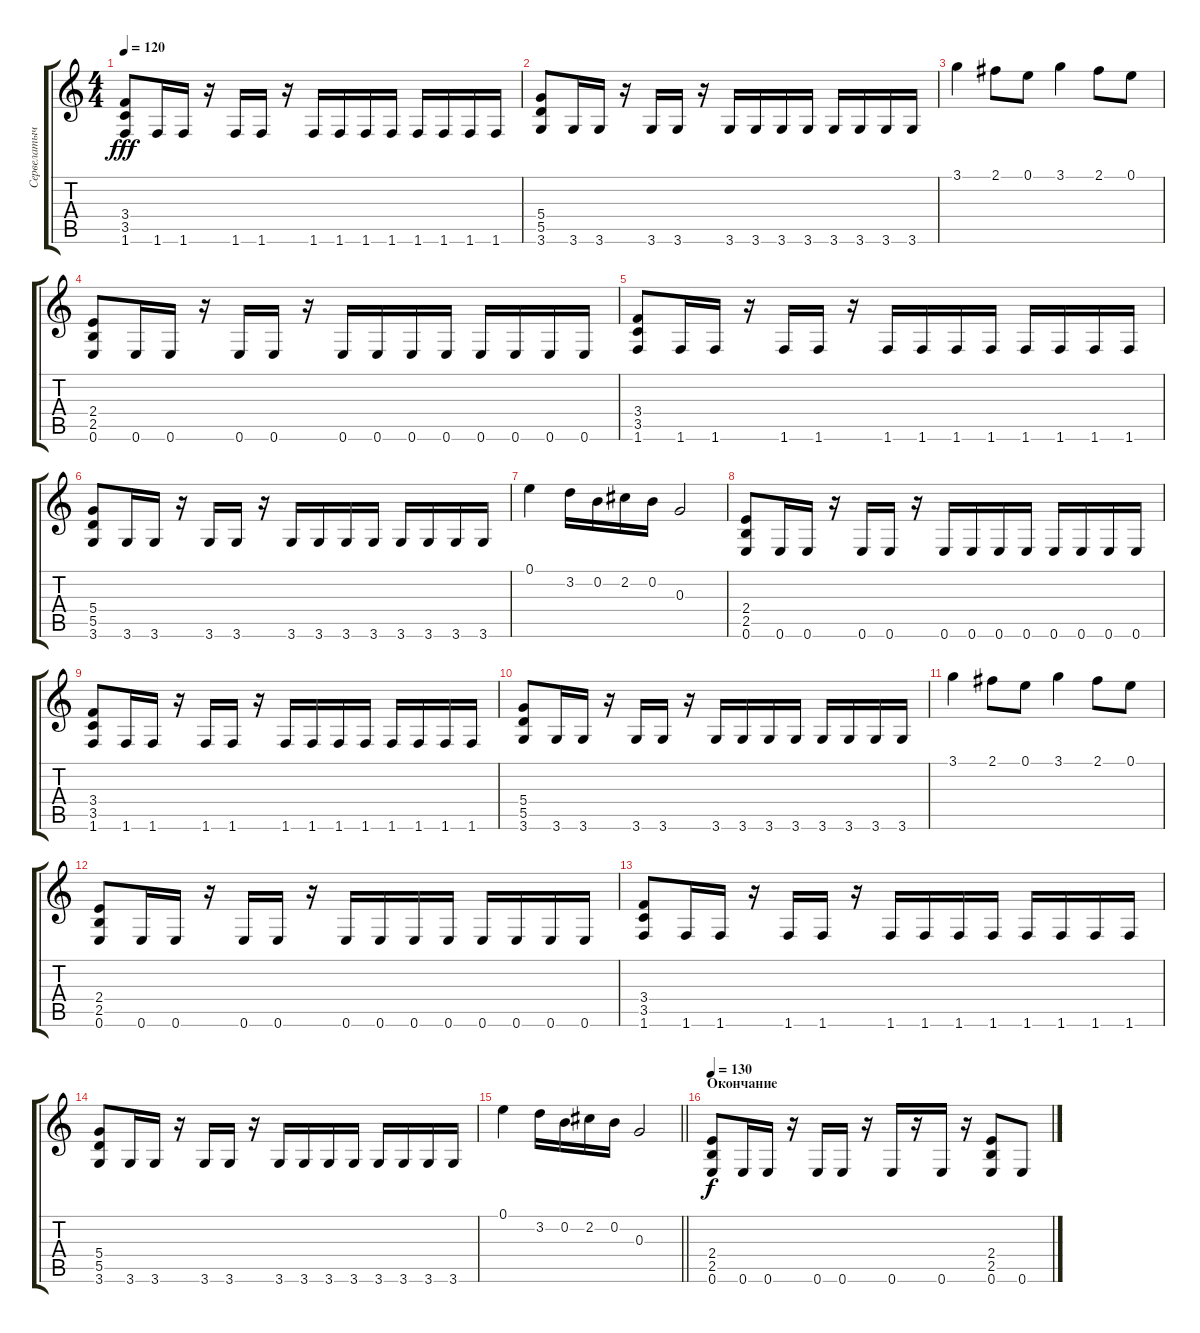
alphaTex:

\track ("Сервелатыч" "Сервелатыч") {instrument distortionguitar}
\staff {score tabs}
\tuning (E4 B3 G3 D3 A2 E2) {hide}
\ts (4 4)
\tempo 120
\clef g2
\ks c
(3.4 3.5 1.6).8{dy fff} 1.6.16 1.6.16 r.16 1.6.16 1.6.16 r.16 1.6.16 1.6.16 1.6.16 1.6.16 1.6.16 1.6.16 1.6.16 1.6.16 |
(5.4 5.5 3.6).8 3.6.16 3.6.16 r.16 3.6.16 3.6.16 r.16 3.6.16 3.6.16 3.6.16 3.6.16 3.6.16 3.6.16 3.6.16 3.6.16 |
3.1.4 2.1.8 0.1.8 3.1.4 2.1.8 0.1.8 |
(2.4 2.5 0.6).8 0.6.16 0.6.16 r.16 0.6.16 0.6.16 r.16 0.6.16 0.6.16 0.6.16 0.6.16 0.6.16 0.6.16 0.6.16 0.6.16 |
(3.4 3.5 1.6).8 1.6.16 1.6.16 r.16 1.6.16 1.6.16 r.16 1.6.16 1.6.16 1.6.16 1.6.16 1.6.16 1.6.16 1.6.16 1.6.16 |
(5.4 5.5 3.6).8 3.6.16 3.6.16 r.16 3.6.16 3.6.16 r.16 3.6.16 3.6.16 3.6.16 3.6.16 3.6.16 3.6.16 3.6.16 3.6.16 |
0.1.4 3.2.16 0.2.16 2.2.16 0.2.16 0.3.2 |
(2.4 2.5 0.6).8 0.6.16 0.6.16 r.16 0.6.16 0.6.16 r.16 0.6.16 0.6.16 0.6.16 0.6.16 0.6.16 0.6.16 0.6.16 0.6.16 |
(3.4 3.5 1.6).8 1.6.16 1.6.16 r.16 1.6.16 1.6.16 r.16 1.6.16 1.6.16 1.6.16 1.6.16 1.6.16 1.6.16 1.6.16 1.6.16 |
(5.4 5.5 3.6).8 3.6.16 3.6.16 r.16 3.6.16 3.6.16 r.16 3.6.16 3.6.16 3.6.16 3.6.16 3.6.16 3.6.16 3.6.16 3.6.16 |
3.1.4 2.1.8 0.1.8 3.1.4 2.1.8 0.1.8 |
(2.4 2.5 0.6).8 0.6.16 0.6.16 r.16 0.6.16 0.6.16 r.16 0.6.16 0.6.16 0.6.16 0.6.16 0.6.16 0.6.16 0.6.16 0.6.16 |
(3.4 3.5 1.6).8 1.6.16 1.6.16 r.16 1.6.16 1.6.16 r.16 1.6.16 1.6.16 1.6.16 1.6.16 1.6.16 1.6.16 1.6.16 1.6.16 |
(5.4 5.5 3.6).8 3.6.16 3.6.16 r.16 3.6.16 3.6.16 r.16 3.6.16 3.6.16 3.6.16 3.6.16 3.6.16 3.6.16 3.6.16 3.6.16 |
\barLineRight lightlight
0.1.4 3.2.16 0.2.16 2.2.16 0.2.16 0.3.2 |
\section ("" "Окончание")
\tempo 130
(2.4 2.5 0.6).8{dy f} 0.6.16 0.6.16 r.16 0.6.16 0.6.16 r.16 0.6.16 r.16 0.6.16 r.16 (2.4 2.5 0.6).8 0.6.8
